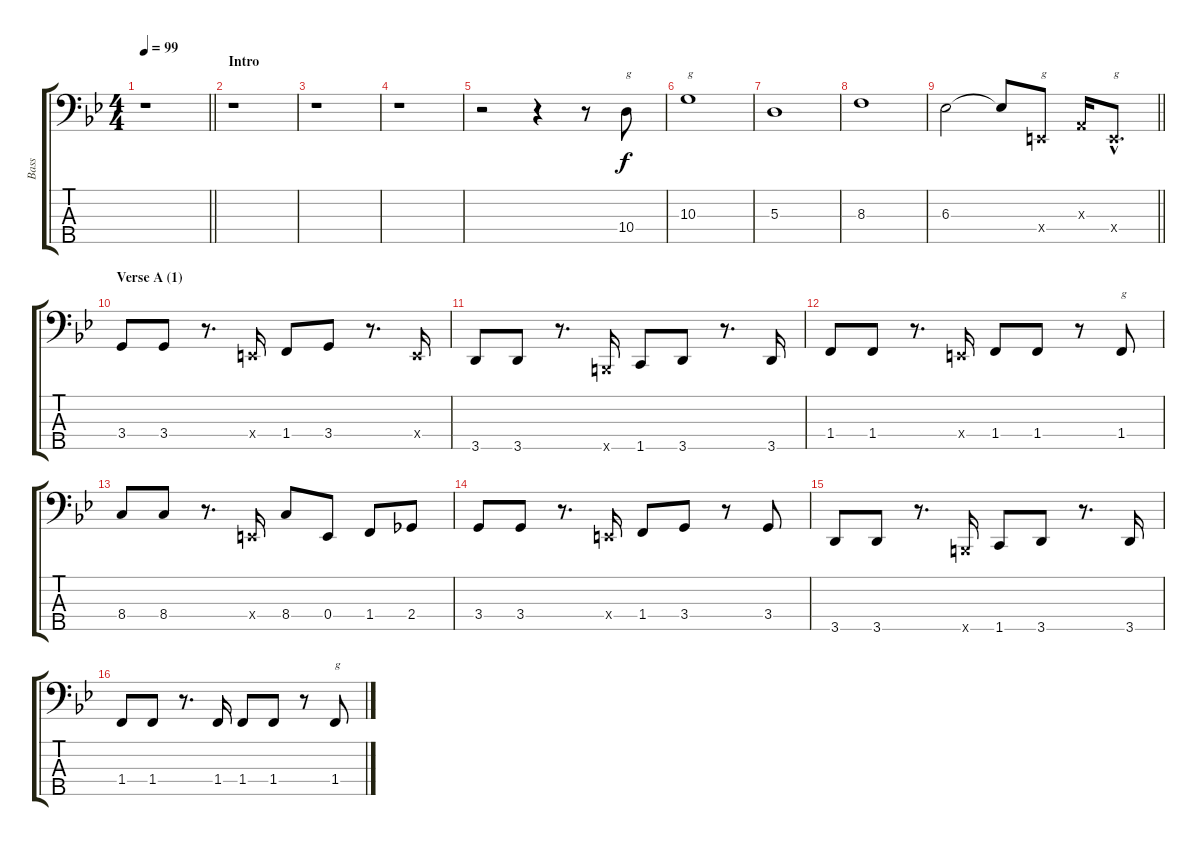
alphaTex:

\track ("Bass" "Bass") {instrument electricbassfinger}
\staff {score tabs}
\tuning (G2 D2 A1 E1 B0) {hide}
\ts (4 4)
\tempo 99
\clef f4
\barLineRight lightlight
\ks gminor
r.1{dy f instrument electricbassfinger} |
\section ("" "Intro")
r.1 |
r.1 |
r.1 |
r.2 r.4 r.8 10.4.8{txt "g"} |
10.3.1{txt "g"} |
5.3.1 |
8.3.1 |
\barLineRight lightlight
6.3.2 6.3{t}.8 0.4{x}.8{txt "g"} 0.3{x}.16 0.4{hac x}.8{d txt "g"} |
\section ("" "Verse A (1)")
3.4.8 3.4.8 r.8{d} 0.4{x}.16 1.4.8 3.4.8 r.8{d} 0.4{x}.16 |
3.5.8 3.5.8 r.8{d} 0.5{x}.16 1.5.8 3.5.8 r.8{d} 3.5.16 |
1.4.8 1.4.8 r.8{d} 0.4{x}.16 1.4.8 1.4.8 r.8 1.4.8{txt "g"} |
8.4.8 8.4.8 r.8{d} 0.4{x}.16 8.4.8 0.4.8 1.4.8 2.4.8 |
3.4.8 3.4.8 r.8{d} 0.4{x}.16 1.4.8 3.4.8 r.8 3.4.8 |
3.5.8 3.5.8 r.8{d} 0.5{x}.16 1.5.8 3.5.8 r.8{d} 3.5.16 |
1.4.8 1.4.8 r.8{d} 1.4.16 1.4.8 1.4.8 r.8 1.4.8{txt "g"}
